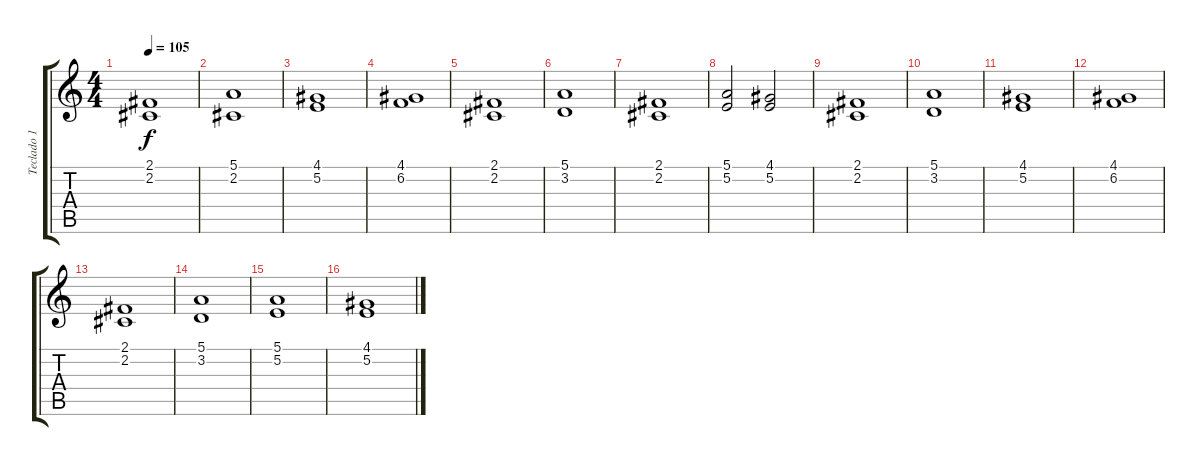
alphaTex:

\track ("Teclado 1" "Teclado 1") {instrument lead2sawtooth}
\staff {score tabs}
\tuning (E4 B3 G3 D3 A2 E2) {hide}
\ts (4 4)
\tempo 105
\clef g2
\ks c
(2.1 2.2).1{dy f} |
(5.1 2.2).1 |
(4.1 5.2).1 |
(4.1 6.2).1 |
(2.1 2.2).1 |
(5.1 3.2).1 |
(2.1 2.2).1 |
(5.1 5.2).2 (4.1 5.2).2 |
(2.1 2.2).1 |
(5.1 3.2).1 |
(4.1 5.2).1 |
(4.1 6.2).1 |
(2.1 2.2).1 |
(5.1 3.2).1 |
(5.1 5.2).1 |
(4.1 5.2).1
